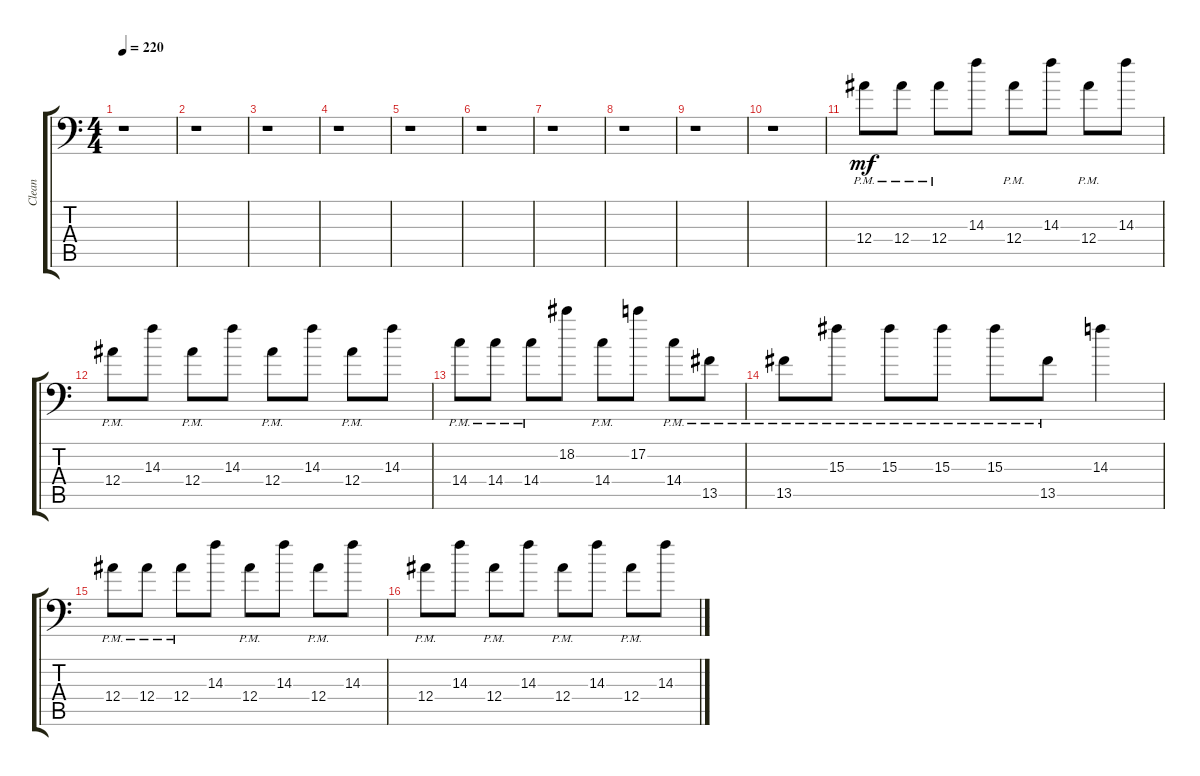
\track ("Clean" "Clean") {instrument overdrivenguitar}
\staff {score tabs}
\tuning (C4 G3 Eb3 Bb2 F2 Bb1) {hide}
\ts (4 4)
\tempo 220
\clef f4
\ks c
r.1{dy mf} |
r.1 |
r.1 |
r.1 |
r.1 |
r.1 |
r.1 |
r.1 |
r.1 |
r.1 |
12.4{pm}.8 12.4{pm}.8 12.4{pm}.8 14.3.8 12.4{pm}.8 14.3.8 12.4{pm}.8 14.3.8 |
12.4{pm}.8 14.3.8 12.4{pm}.8 14.3.8 12.4{pm}.8 14.3.8 12.4{pm}.8 14.3.8 |
14.4{pm}.8 14.4{pm}.8 14.4{pm}.8 18.2.8 14.4{pm}.8 17.2.8 14.4{pm}.8 13.5{pm}.8 |
13.5{pm}.8 15.3{pm}.8 15.3{pm}.8 15.3{pm}.8 15.3{pm}.8 13.5{pm}.8 14.3.4 |
12.4{pm}.8 12.4{pm}.8 12.4{pm}.8 14.3.8 12.4{pm}.8 14.3.8 12.4{pm}.8 14.3.8 |
12.4{pm}.8 14.3.8 12.4{pm}.8 14.3.8 12.4{pm}.8 14.3.8 12.4{pm}.8 14.3.8
